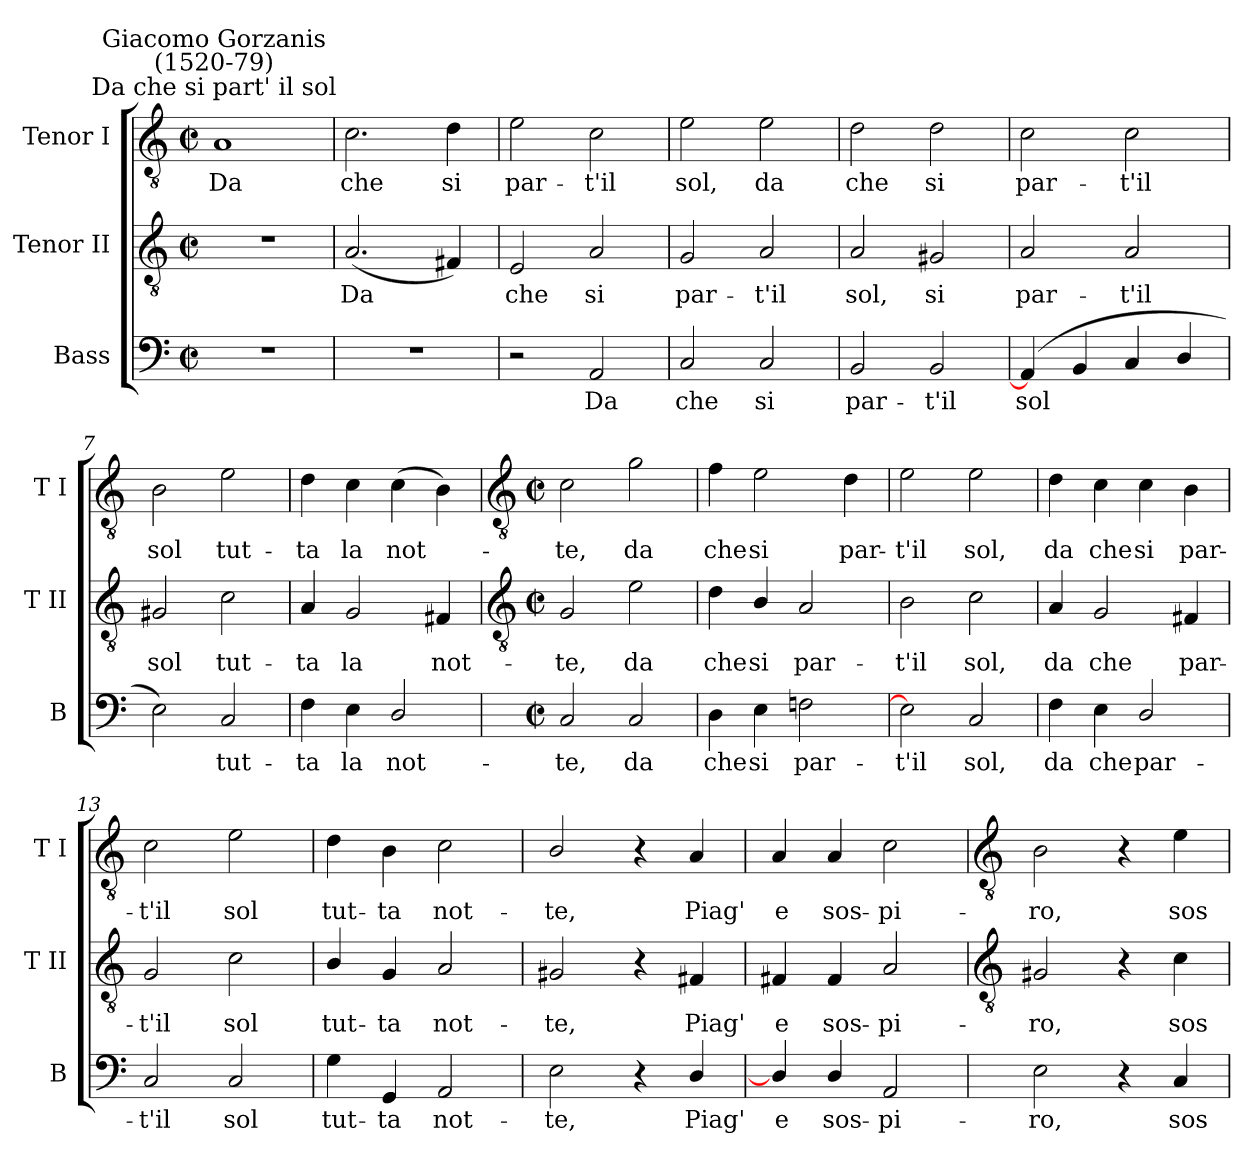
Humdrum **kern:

**kern	**text	**kern	**text	**kern	**text
*part3	*part3	*part2	*part2	*part1	*part1
*staff3	*staff3	*staff2	*staff2	*staff1	*staff1
*I"Bass	*	*I"Tenor II	*	*I"Tenor I	*
*I'B	*	*I'T II	*	*I'T I	*
*clefF4	*	*clefGv2	*	*clefGv2	*
*k[]	*	*k[]	*	*k[]	*
*C:	*	*C:	*	*C:	*
*M2/2	*	*M2/2	*	*M2/2	*
*met(c|)	*	*met(c|)	*	*met(c|)	*
=1	=1	=1	=1	=1	=1
!	!	!	!	!LO:TX:a:cj:t=Da che si part' il sol	!
!	!	!	!	!LO:TX:a:cj:t=Giacomo Gorzanis\n(1520-79)	!
!	!	!	!	!	!LO:LY:b
1r	.	1r	.	1A	Da
=2	=2	=2	=2	=2	=2
!	!	!	!LO:LY:b	!	!LO:LY:b
1r	.	(<2.A	Da	2.c	che
!	!	!	!	!	!LO:LY:b
.	.	4F#X)	.	4d	si
=3	=3	=3	=3	=3	=3
!	!	!	!LO:LY:b	!	!LO:LY:b
2r	.	2E	che	2e	par-
!	!LO:LY:b	!	!LO:LY:b	!	!LO:LY:b
2AA	Da	2A	si	2c	-t'il
=4	=4	=4	=4	=4	=4
!	!LO:LY:b	!	!LO:LY:b	!	!LO:LY:b
2C	che	2G	par-	2e	sol,
!	!LO:LY:b	!	!LO:LY:b	!	!LO:LY:b
2C	si	2A	-t'il	2e	da
=5	=5	=5	=5	=5	=5
!	!LO:LY:b	!	!LO:LY:b	!	!LO:LY:b
2BB	par-	2A	sol,	2d	che
!	!LO:LY:b	!	!LO:LY:b	!	!LO:LY:b
2BB	-t'il	2G#X	si	2d	si
=6	=6	=6	=6	=6	=6
!	!LO:LY:b	!	!LO:LY:b	!	!LO:LY:b
(<4AA]	sol	2A	par-	2c	par-
4BB	.	.	.	.	.
!	!	!	!LO:LY:b	!	!LO:LY:b
4C	.	2A	-t'il	2c	-t'il
4D/	.	.	.	.	.
=7	=7	=7	=7	=7	=7
!	!	!	!LO:LY:b	!	!LO:LY:b
2E)	.	2G#X	sol	2B	sol
!	!LO:LY:b	!	!LO:LY:b	!	!LO:LY:b
2C	tut-	2c	tut-	2e	tut-
=8	=8	=8	=8	=8	=8
!	!LO:LY:b	!	!LO:LY:b	!	!LO:LY:b
4F	-ta	4A	-ta	4d	-ta
!	!LO:LY:b	!	!LO:LY:b	!	!LO:LY:b
4E	la	2G	la	4c	la
!	!LO:LY:b	!	!	!	!LO:LY:b
2D/	not-	.	.	(>4c	not-
!	!	!	!LO:LY:b	!	!
.	.	4F#X	not-	4B)	.
!!LO:LB:g=z
=9	=9	=9	=9	=9	=9
*	*	*clefGv2	*	*clefGv2	*
*M2/2	*	*M2/2	*	*M2/2	*
*met(c|)	*	*met(c|)	*	*met(c|)	*
!	!LO:LY:b	!	!LO:LY:b	!	!LO:LY:b
2C	-te,	2G	-te,	2c	te,
!	!LO:LY:b	!	!LO:LY:b	!	!LO:LY:b
2C	da	2e	da	2g	da
=10	=10	=10	=10	=10	=10
!	!LO:LY:b	!	!LO:LY:b	!	!LO:LY:b
4D	che	4d	che	4f	che
!	!LO:LY:b	!	!LO:LY:b	!	!LO:LY:b
4E	si	4B/	si	2e	si
!	!LO:LY:b	!	!LO:LY:b	!	!
2Fn	par-	2A	par-	.	.
!	!	!	!	!	!LO:LY:b
.	.	.	.	4d	par-
=11	=11	=11	=11	=11	=11
!	!LO:LY:b	!	!LO:LY:b	!	!LO:LY:b
2E]	-t'il	2B	-t'il	2e	-t'il
!	!LO:LY:b	!	!LO:LY:b	!	!LO:LY:b
2C	sol,	2c	sol,	2e	sol,
=12	=12	=12	=12	=12	=12
!	!LO:LY:b	!	!LO:LY:b	!	!LO:LY:b
4F	da	4A	da	4d	da
!	!LO:LY:b	!	!LO:LY:b	!	!LO:LY:b
4E	che	2G	che	4c	che
!	!LO:LY:b	!	!	!	!LO:LY:b
2D/	par-	.	.	4c	si
!	!	!	!LO:LY:b	!	!LO:LY:b
.	.	4F#X	par-	4B	par-
=13	=13	=13	=13	=13	=13
!	!LO:LY:b	!	!LO:LY:b	!	!LO:LY:b
2C	-t'il	2G	-t'il	2c	-t'il
!	!LO:LY:b	!	!LO:LY:b	!	!LO:LY:b
2C	sol	2c	sol	2e	sol
=14	=14	=14	=14	=14	=14
!	!LO:LY:b	!	!LO:LY:b	!	!LO:LY:b
4G	tut-	4B/	tut-	4d	tut-
!	!LO:LY:b	!	!LO:LY:b	!	!LO:LY:b
4GG	-ta	4G	-ta	4B	-ta
!	!LO:LY:b	!	!LO:LY:b	!	!LO:LY:b
2AA	not-	2A	not-	2c	not-
=15	=15	=15	=15	=15	=15
!	!LO:LY:b	!	!LO:LY:b	!	!LO:LY:b
2E	-te,	2G#X	-te,	2B/	-te,
4r	.	4r	.	4r	.
!	!LO:LY:b	!	!LO:LY:b	!	!LO:LY:b
4D/	Piag'	4F#X	Piag'	4A	Piag'
=16	=16	=16	=16	=16	=16
!	!LO:LY:b	!	!LO:LY:b	!	!LO:LY:b
4D/]	e	4F#X	e	4A	e
!	!LO:LY:b	!	!LO:LY:b	!	!LO:LY:b
4D/	sos-	4F#	sos-	4A	sos-
!	!LO:LY:b	!	!LO:LY:b	!	!LO:LY:b
2AA	-pi-	2A	-pi-	2c	-pi-
!!LO:LB:g=z
=17	=17	=17	=17	=17	=17
*	*	*clefGv2	*	*clefGv2	*
!	!LO:LY:b	!	!LO:LY:b	!	!LO:LY:b
2E	-ro,	2G#X	-ro,	2B	-ro,
4r	.	4r	.	4r	.
!	!LO:LY:b	!	!LO:LY:b	!	!LO:LY:b
4C	sos-	4c	sos-	4e	sos-
=	=	=	=	=	=
*-	*-	*-	*-	*-	*-
